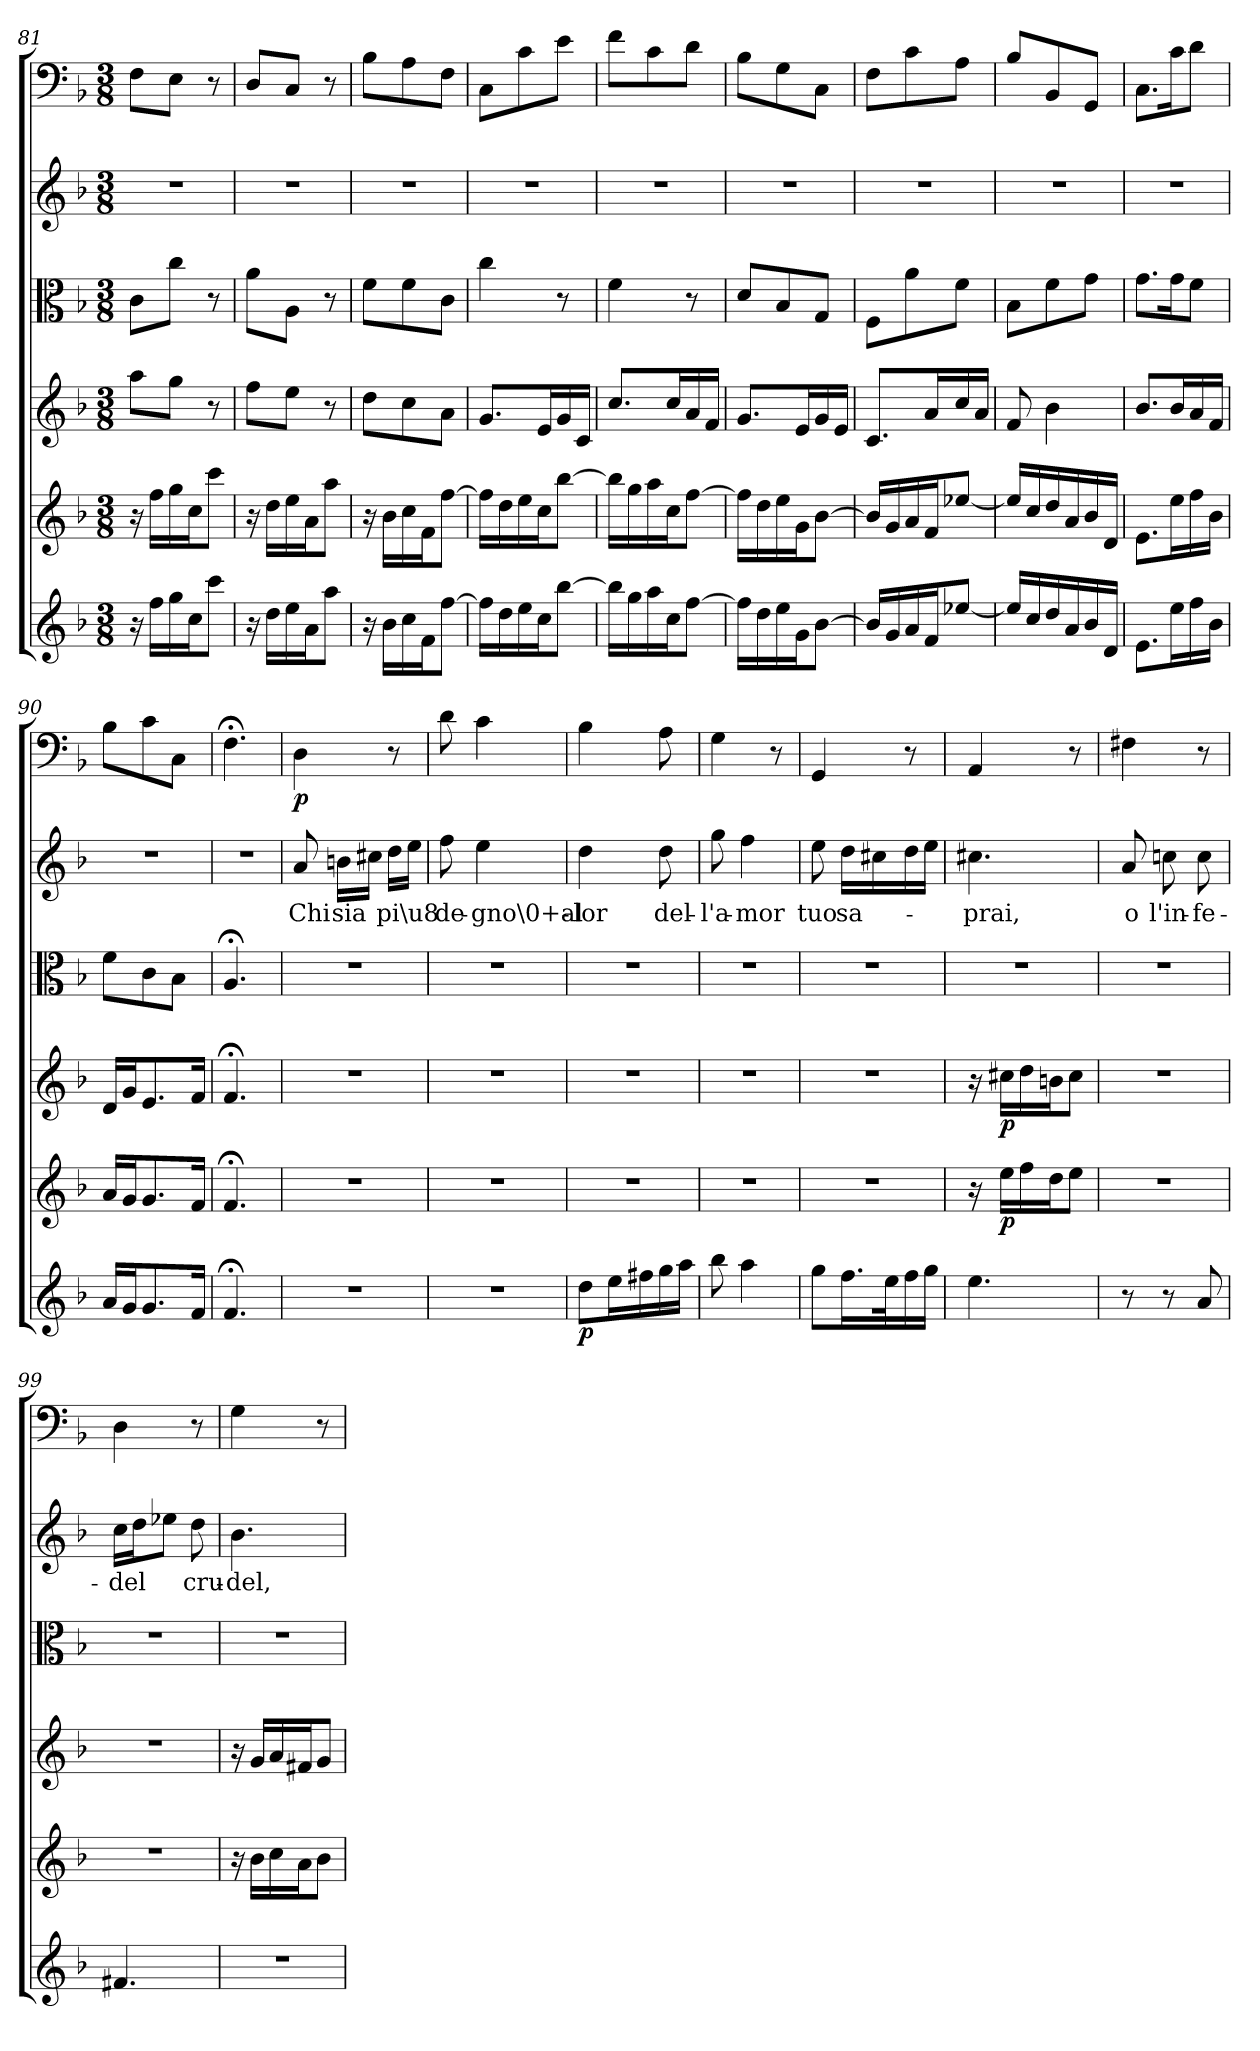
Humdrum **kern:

**kern	**dynam	**kern	**dynam	**kern	**dynam	**kern	**kern	**text	**kern	**dynam
*part6	*part6	*part5	*part5	*part4	*part4	*part3	*part2	*part2	*part1	*part1
*staff6	*staff6	*staff5	*staff5	*staff4	*staff4	*staff3	*staff2	*staff2	*staff1	*staff1
*clefG2	*	*clefG2	*	*clefG2	*	*clefC3	*clefG2	*	*clefF4	*
*k[b-]	*	*k[b-]	*	*k[b-]	*	*k[b-]	*k[b-]	*	*k[b-]	*
*F:	*	*F:	*	*F:	*	*F:	*F:	*	*F:	*
*M3/8	*	*M3/8	*	*M3/8	*	*M3/8	*M3/8	*	*M3/8	*
=81	=81	=81	=81	=81	=81	=81	=81	=81	=81	=81
16r	.	16r	.	8aa\L	.	8c\L	4.r	.	8F\L	.
16ff\LL	.	16ff\LL	.	.	.	.	.	.	.	.
16gg\	.	16gg\	.	8gg\J	.	8cc\J	.	.	8E\J	.
16cc\J	.	16cc\J	.	.	.	.	.	.	.	.
8ccc\J	.	8ccc\J	.	8r	.	8r	.	.	8r	.
=82	=82	=82	=82	=82	=82	=82	=82	=82	=82	=82
16r	.	16r	.	8ff\L	.	8a\L	4.r	.	8D/L	.
16dd\LL	.	16dd\LL	.	.	.	.	.	.	.	.
16ee\	.	16ee\	.	8ee\J	.	8A\J	.	.	8C/J	.
16a\J	.	16a\J	.	.	.	.	.	.	.	.
8aa\J	.	8aa\J	.	8r	.	8r	.	.	8r	.
=83	=83	=83	=83	=83	=83	=83	=83	=83	=83	=83
16r	.	16r	.	8dd\L	.	8f\L	4.r	.	8B-\L	.
16b-\LL	.	16b-\LL	.	.	.	.	.	.	.	.
16cc\	.	16cc\	.	8cc\	.	8f\	.	.	8A\	.
16f\J	.	16f\J	.	.	.	.	.	.	.	.
[8ff\J	.	[8ff\J	.	8a\J	.	8c\J	.	.	8F\J	.
=84	=84	=84	=84	=84	=84	=84	=84	=84	=84	=84
16ff\LL]	.	16ff\LL]	.	8.g/L	.	4cc\	4.r	.	8C\L	.
16dd\	.	16dd\	.	.	.	.	.	.	.	.
16ee\	.	16ee\	.	.	.	.	.	.	8c\	.
16cc\J	.	16cc\J	.	16e/L	.	.	.	.	.	.
[8bb-\J	.	[8bb-\J	.	16g/	.	8r	.	.	8e\J	.
.	.	.	.	16c/JJ	.	.	.	.	.	.
=85	=85	=85	=85	=85	=85	=85	=85	=85	=85	=85
16bb-\LL]	.	16bb-\LL]	.	8.cc/L	.	4f\	4.r	.	8f\L	.
16gg\	.	16gg\	.	.	.	.	.	.	.	.
16aa\	.	16aa\	.	.	.	.	.	.	8c\	.
16cc\J	.	16cc\J	.	16cc/L	.	.	.	.	.	.
[8ff\J	.	[8ff\J	.	16a/	.	8r	.	.	8d\J	.
.	.	.	.	16f/JJ	.	.	.	.	.	.
=86	=86	=86	=86	=86	=86	=86	=86	=86	=86	=86
16ff\LL]	.	16ff\LL]	.	8.g/L	.	8d/L	4.r	.	8B-\L	.
16dd\	.	16dd\	.	.	.	.	.	.	.	.
16ee\	.	16ee\	.	.	.	8B-/	.	.	8G\	.
16g\J	.	16g\J	.	16e/L	.	.	.	.	.	.
[8b-\J	.	[8b-\J	.	16g/	.	8G/J	.	.	8C\J	.
.	.	.	.	16e/JJ	.	.	.	.	.	.
=87	=87	=87	=87	=87	=87	=87	=87	=87	=87	=87
16b-/LL]	.	16b-/LL]	.	8.c/L	.	8F\L	4.r	.	8F\L	.
16g/	.	16g/	.	.	.	.	.	.	.	.
16a/	.	16a/	.	.	.	8a\	.	.	8c\	.
16f/J	.	16f/J	.	16a/L	.	.	.	.	.	.
[8ee-X/J	.	[8ee-X/J	.	16cc/	.	8f\J	.	.	8A\J	.
.	.	.	.	16a/JJ	.	.	.	.	.	.
=88	=88	=88	=88	=88	=88	=88	=88	=88	=88	=88
16ee-/LL]	.	16ee-/LL]	.	8f/	.	8B-\L	4.r	.	8B-/L	.
16cc/	.	16cc/	.	.	.	.	.	.	.	.
16dd/	.	16dd/	.	4b-\	.	8f\	.	.	8BB-/	.
16a/	.	16a/	.	.	.	.	.	.	.	.
16b-/	.	16b-/	.	.	.	8g\J	.	.	8GG/J	.
16d/JJ	.	16d/JJ	.	.	.	.	.	.	.	.
=89	=89	=89	=89	=89	=89	=89	=89	=89	=89	=89
8.e\L	.	8.e\L	.	8.b-/L	.	8.g\L	4.r	.	8.C\L	.
16ee\L	.	16ee\L	.	16b-/L	.	16g\K	.	.	16c\K	.
16ff\	.	16ff\	.	16a/	.	8f\J	.	.	8d\J	.
16b-\JJ	.	16b-\JJ	.	16f/JJ	.	.	.	.	.	.
=90	=90	=90	=90	=90	=90	=90	=90	=90	=90	=90
16a/LL	.	16a/LL	.	16d/LL	.	8f\L	4.r	.	8B-\L	.
16g/J	.	16g/J	.	16g/J	.	.	.	.	.	.
8.g/	.	8.g/	.	8.e/	.	8c\	.	.	8c\	.
.	.	.	.	.	.	8B-\J	.	.	8C\J	.
16f/Jk	.	16f/Jk	.	16f/Jk	.	.	.	.	.	.
=91	=91	=91	=91	=91	=91	=91	=91	=91	=91	=91
4.f;</	.	4.f;</	.	4.f;</	.	4.A;</	4.r	.	4.F;<\	.
=92	=92	=92	=92	=92	=92	=92	=92	=92	=92	=92
4.r	.	4.r	.	4.r	.	4.r	8a/	Chi	4D\	p
.	.	.	.	.	.	.	16bn\LL	sia	.	.
.	.	.	.	.	.	.	16cc#X\JJ	.	.	.
.	.	.	.	.	.	.	16dd\LL	pi\u8	8r	.
.	.	.	.	.	.	.	16ee\JJ	.	.	.
=93	=93	=93	=93	=93	=93	=93	=93	=93	=93	=93
4.r	.	4.r	.	4.r	.	4.r	8ff\	de-	8d\	.
.	.	.	.	.	.	.	4ee\	-gno\0+al-	4c\	.
=94	=94	=94	=94	=94	=94	=94	=94	=94	=94	=94
8dd\L	p	4.r	.	4.r	.	4.r	4dd\	-lor	4B-\	.
16ee\L	.	.	.	.	.	.	.	.	.	.
16ff#X\	.	.	.	.	.	.	.	.	.	.
16gg\	.	.	.	.	.	.	8dd\	del-	8A\	.
16aa\JJ	.	.	.	.	.	.	.	.	.	.
=95	=95	=95	=95	=95	=95	=95	=95	=95	=95	=95
8bb-\	.	4.r	.	4.r	.	4.r	8gg\	-l'a-	4G\	.
4aa\	.	.	.	.	.	.	4ff\	-mor	.	.
.	.	.	.	.	.	.	.	.	8r	.
=96	=96	=96	=96	=96	=96	=96	=96	=96	=96	=96
8gg\L	.	4.r	.	4.r	.	4.r	8ee\	tuo	4GG/	.
16.ff\L	.	.	.	.	.	.	16dd\LL	sa-	.	.
.	.	.	.	.	.	.	16cc#X\	.	.	.
32ee\K	.	.	.	.	.	.	.	.	.	.
16ff\	.	.	.	.	.	.	16dd\	.	8r	.
16gg\JJ	.	.	.	.	.	.	16ee\JJ	.	.	.
=97	=97	=97	=97	=97	=97	=97	=97	=97	=97	=97
4.ee\	.	16r	.	16r	.	4.r	4.cc#X\	-prai,	4AA/	.
.	.	16ee\LL	p	16cc#X\LL	p	.	.	.	.	.
.	.	16ff\	.	16dd\	.	.	.	.	.	.
.	.	16dd\J	.	16bn\J	.	.	.	.	.	.
.	.	8ee\J	.	8cc#\J	.	.	.	.	8r	.
=98	=98	=98	=98	=98	=98	=98	=98	=98	=98	=98
8r	.	4.r	.	4.r	.	4.r	8a/	o	4F#X\	.
8r	.	.	.	.	.	.	8ccn\	l'in-	.	.
8a/	.	.	.	.	.	.	8cc\	-fe-	8r	.
=99	=99	=99	=99	=99	=99	=99	=99	=99	=99	=99
4.f#X/	.	4.r	.	4.r	.	4.r	16cc\LL	-del	4D\	.
.	.	.	.	.	.	.	16dd\J	.	.	.
.	.	.	.	.	.	.	8ee-X\J	.	.	.
.	.	.	.	.	.	.	8dd\	cru-	8r	.
=100	=100	=100	=100	=100	=100	=100	=100	=100	=100	=100
4.r	.	16r	.	16r	.	4.r	4.b-\	-del,	4G\	.
.	.	16b-\LL	.	16g/LL	.	.	.	.	.	.
.	.	16cc\	.	16a/	.	.	.	.	.	.
.	.	16a\J	.	16f#X/J	.	.	.	.	.	.
.	.	8b-\J	.	8g/J	.	.	.	.	8r	.
=	=	=	=	=	=	=	=	=	=	=
*-	*-	*-	*-	*-	*-	*-	*-	*-	*-	*-
